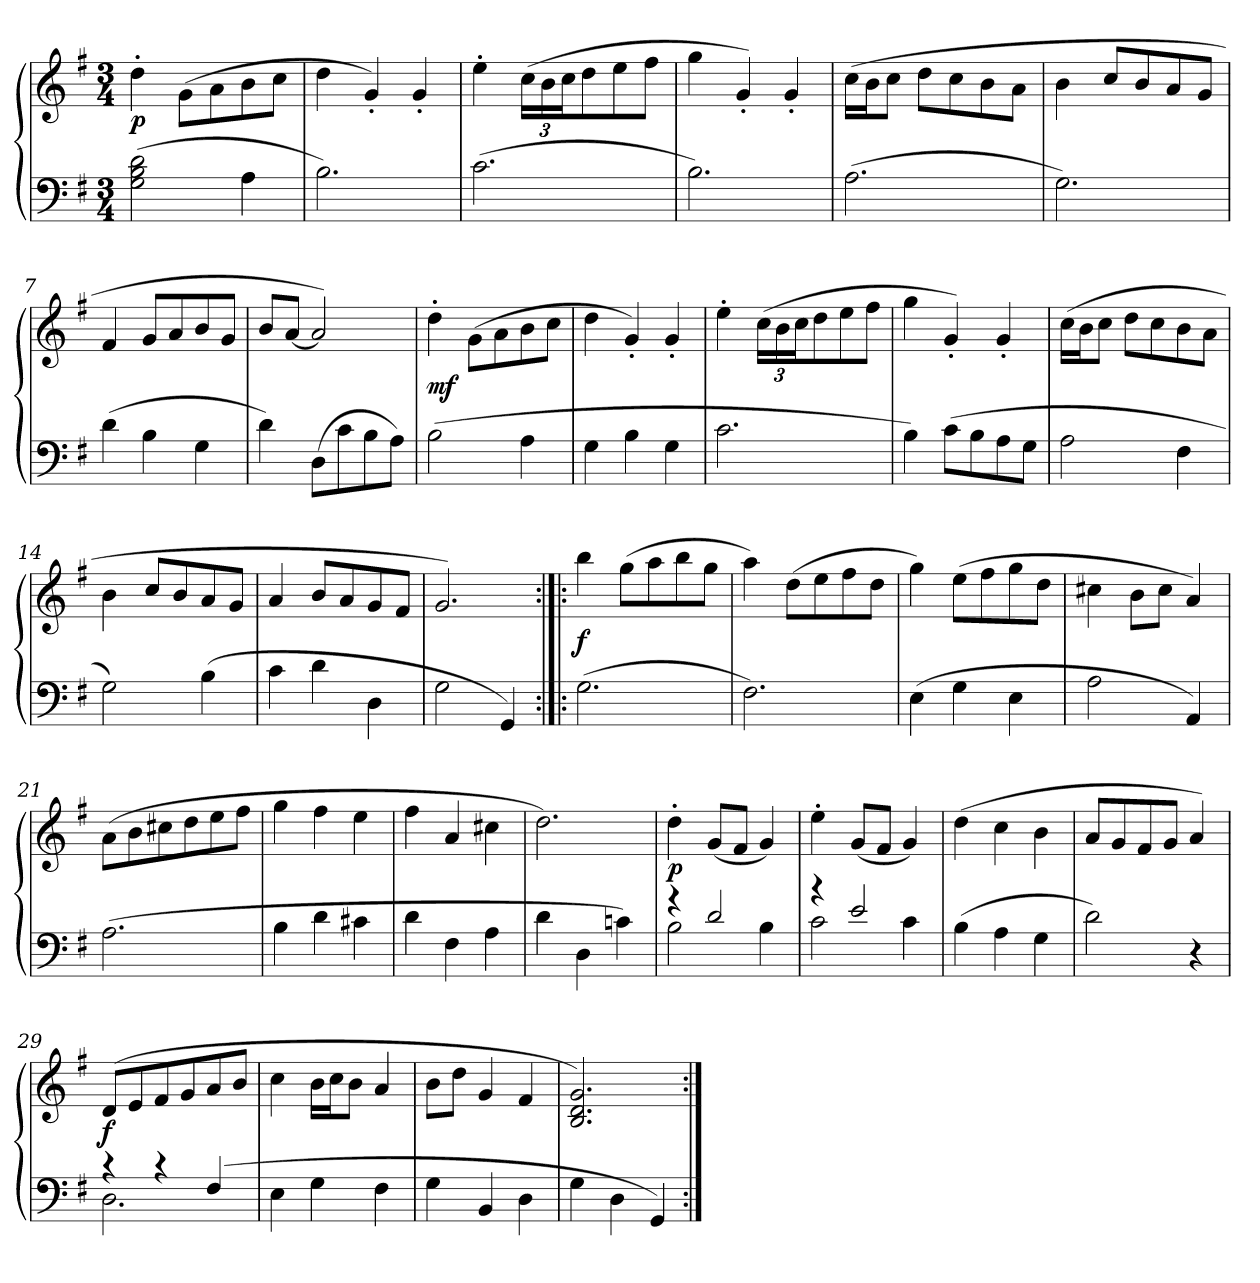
**kern	**kern	**dynam
*part1	*part1	*part1
*staff2	*staff1	*staff1/2
*clefF4	*clefG2	*
*k[f#]	*k[f#]	*
*M3/4	*M3/4	*
=1	=1	=1
(2G\ 2B\ 2d\	4dd'\	p
.	(8g\L	.
.	8a\	.
4A\	8b\	.
.	8cc\J	.
=2	=2	=2
2.B\)	4dd\	.
.	4g'/)	.
.	4g'/	.
=3	=3	=3
(2.c\	4ee'\	.
.	(24cc\LL	.
.	24b\	.
.	24cc\J	.
.	8dd\	.
.	8ee\	.
.	8ff#\J	.
=4	=4	=4
2.B\)	4gg\	.
.	4g'/)	.
.	4g'/	.
=5	=5	=5
(2.A\	(16cc\LL	.
.	16b\J	.
.	8cc\J	.
.	8dd\L	.
.	8cc\	.
.	8b\	.
.	8a\J	.
=6	=6	=6
2.G\)	4b\	.
.	8cc/L	.
.	8b/	.
.	8a/	.
.	8g/J	.
=7	=7	=7
(4d\	4f#/	.
4B\	8g/L	.
.	8a/	.
4G\	8b/	.
.	8g/J	.
=8	=8	=8
4d\)	8b/L	.
.	[8a/J	.
(8D\L	2a/])	.
8c\	.	.
8B\	.	.
8A\J)	.	.
=9	=9	=9
(2B\	4dd'\	mf
.	(8g\L	.
.	8a\	.
4A\	8b\	.
.	8cc\J	.
=10	=10	=10
4G\	4dd\	.
4B\	4g'/)	.
4G\	4g'/	.
=11	=11	=11
2.c\	4ee'\	.
.	(24cc\LL	.
.	24b\	.
.	24cc\J	.
.	8dd\	.
.	8ee\	.
.	8ff#\J	.
=12	=12	=12
4B\)	4gg\	.
(8c\L	4g'/)	.
8B\	.	.
8A\	4g'/	.
8G\J	.	.
=13	=13	=13
2A\	(16cc\LL	.
.	16b\J	.
.	8cc\J	.
.	8dd\L	.
.	8cc\	.
4F#\	8b\	.
.	8a\J	.
=14	=14	=14
2G\)	4b\	.
.	8cc/L	.
.	8b/	.
(4B\	8a/	.
.	8g/J	.
=15	=15	=15
4c\	4a/	.
4d\	8b/L	.
.	8a/	.
4D\	8g/	.
.	8f#/J	.
=16	=16	=16
2G\	2.g/)	.
4GG/)	.	.
=17:|!|:	=17:|!|:	=17:|!|:
(2.G\	4bb\	f
.	(8gg\L	.
.	8aa\	.
.	8bb\	.
.	8gg\J	.
=18	=18	=18
2.F#\)	4aa\)	.
.	(8dd\L	.
.	8ee\	.
.	8ff#\	.
.	8dd\J	.
=19	=19	=19
(4E\	4gg\)	.
4G\	(8ee\L	.
.	8ff#\	.
4E\	8gg\	.
.	8dd\J	.
=20	=20	=20
2A\	4cc#X\	.
.	8b\L	.
.	8cc#\J	.
4AA/)	4a/)	.
=21	=21	=21
(2.A\	(8a\L	.
.	8b\	.
.	8cc#X\	.
.	8dd\	.
.	8ee\	.
.	8ff#\J	.
=22	=22	=22
4B\	4gg\	.
4d\	4ff#\	.
4c#X\	4ee\	.
=23	=23	=23
4d\	4ff#\	.
4F#\	4a/	.
4A\	4cc#X\	.
=24	=24	=24
4d\	2.dd\)	.
4D\	.	.
4cn\)	.	.
=25	=25	=25
*^	*	*
4r	2B\	4dd'\	p
2d/	.	(8g/L	.
.	.	8f#/J	.
.	4B\	4g/)	.
=26	=26	=26	=26
4r	2c\	4ee'\	.
2e/	.	(8g/L	.
.	.	8f#/J	.
.	4c\	4g/)	.
*v	*v	*	*
=27	=27	=27
(4B\	(4dd\	.
4A\	4cc\	.
4G\	4b\	.
=28	=28	=28
2d\)	8a/L	.
.	8g/	.
.	8f#/	.
.	8g/J	.
4r	4a/)	.
=29	=29	=29
*^	*	*
4r	2.D\	(8d/L	f
.	.	8e/	.
4r	.	8f#/	.
.	.	8g/	.
(4F#/	.	8a/	.
.	.	8b/J	.
*v	*v	*	*
=30	=30	=30
4E\	4cc\	.
4G\	16b\LL	.
.	16cc\J	.
.	8b\J	.
4F#\	4a/	.
=31	=31	=31
4G\	8b\L	.
.	8dd\J	.
4BB/	4g/	.
4D\	4f#/	.
=32	=32	=32
4G\	2.B/ 2.d/ 2.g/)	.
4D\	.	.
4GG/)	.	.
=:|!	=:|!	=:|!
*-	*-	*-
